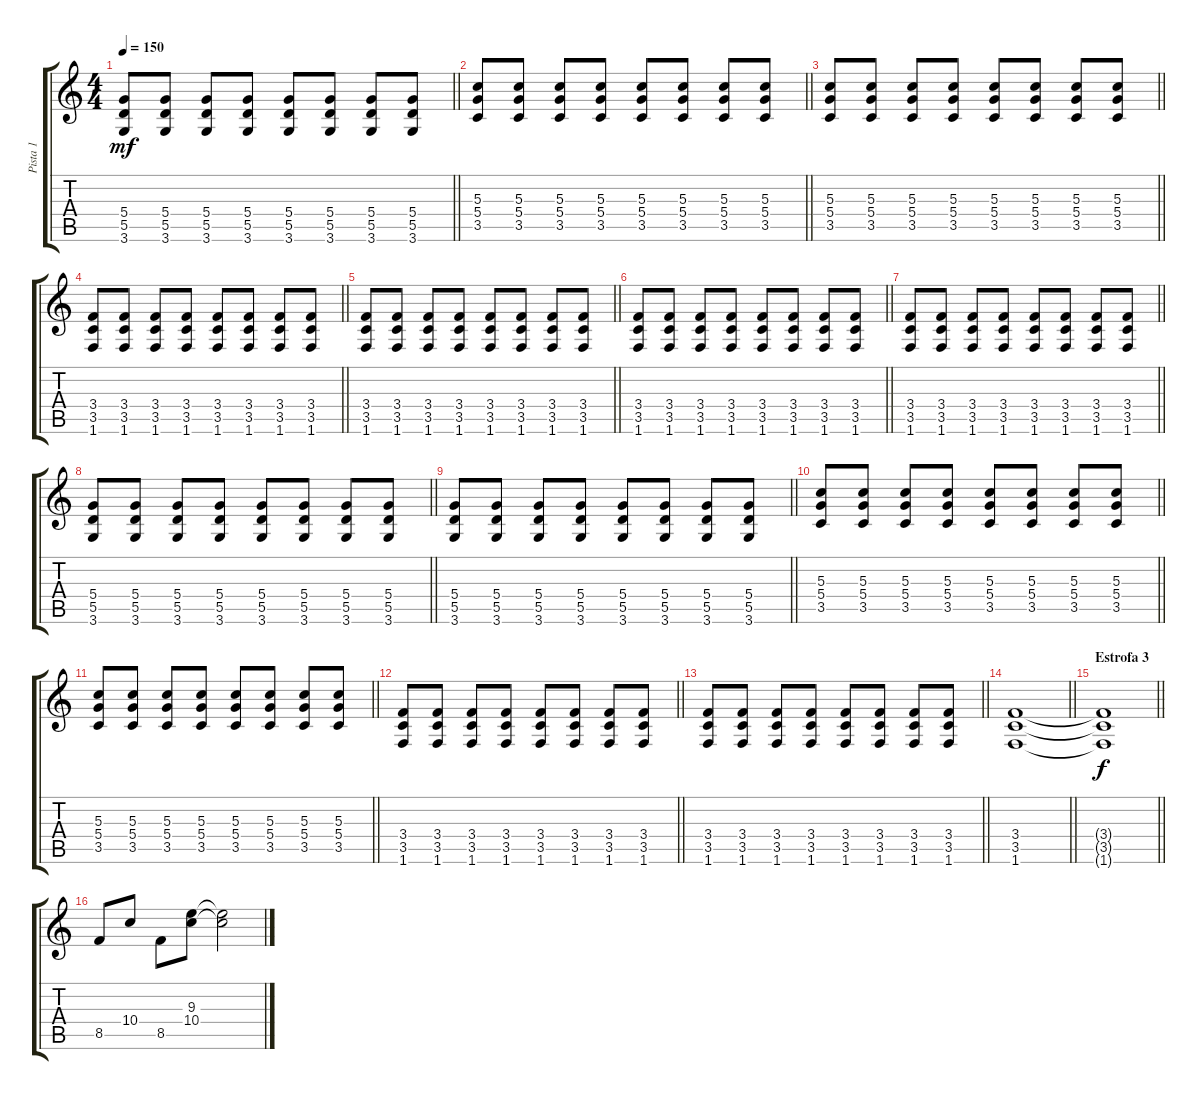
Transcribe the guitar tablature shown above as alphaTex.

\track ("Pista 1" "Pista 1") {instrument overdrivenguitar}
\staff {score tabs}
\tuning (E4 B3 G3 D3 A2 E2) {hide}
\ts (4 4)
\tempo 150
\clef g2
\barLineRight lightlight
\ks c
(5.4 5.5 3.6).8{dy mf} (5.4 5.5 3.6).8 (5.4 5.5 3.6).8 (5.4 5.5 3.6).8 (5.4 5.5 3.6).8 (5.4 5.5 3.6).8 (5.4 5.5 3.6).8 (5.4 5.5 3.6).8 |
\barLineRight lightlight
(5.3 5.4 3.5).8 (5.3 5.4 3.5).8 (5.3 5.4 3.5).8 (5.3 5.4 3.5).8 (5.3 5.4 3.5).8 (5.3 5.4 3.5).8 (5.3 5.4 3.5).8 (5.3 5.4 3.5).8 |
\barLineRight lightlight
(5.3 5.4 3.5).8 (5.3 5.4 3.5).8 (5.3 5.4 3.5).8 (5.3 5.4 3.5).8 (5.3 5.4 3.5).8 (5.3 5.4 3.5).8 (5.3 5.4 3.5).8 (5.3 5.4 3.5).8 |
\barLineRight lightlight
(3.4 3.5 1.6).8 (3.4 3.5 1.6).8 (3.4 3.5 1.6).8 (3.4 3.5 1.6).8 (3.4 3.5 1.6).8 (3.4 3.5 1.6).8 (3.4 3.5 1.6).8 (3.4 3.5 1.6).8 |
\barLineRight lightlight
(3.4 3.5 1.6).8 (3.4 3.5 1.6).8 (3.4 3.5 1.6).8 (3.4 3.5 1.6).8 (3.4 3.5 1.6).8 (3.4 3.5 1.6).8 (3.4 3.5 1.6).8 (3.4 3.5 1.6).8 |
\barLineRight lightlight
(3.4 3.5 1.6).8 (3.4 3.5 1.6).8 (3.4 3.5 1.6).8 (3.4 3.5 1.6).8 (3.4 3.5 1.6).8 (3.4 3.5 1.6).8 (3.4 3.5 1.6).8 (3.4 3.5 1.6).8 |
\barLineRight lightlight
(3.4 3.5 1.6).8 (3.4 3.5 1.6).8 (3.4 3.5 1.6).8 (3.4 3.5 1.6).8 (3.4 3.5 1.6).8 (3.4 3.5 1.6).8 (3.4 3.5 1.6).8 (3.4 3.5 1.6).8 |
\barLineRight lightlight
(5.4 5.5 3.6).8 (5.4 5.5 3.6).8 (5.4 5.5 3.6).8 (5.4 5.5 3.6).8 (5.4 5.5 3.6).8 (5.4 5.5 3.6).8 (5.4 5.5 3.6).8 (5.4 5.5 3.6).8 |
\barLineRight lightlight
(5.4 5.5 3.6).8 (5.4 5.5 3.6).8 (5.4 5.5 3.6).8 (5.4 5.5 3.6).8 (5.4 5.5 3.6).8 (5.4 5.5 3.6).8 (5.4 5.5 3.6).8 (5.4 5.5 3.6).8 |
\barLineRight lightlight
(5.3 5.4 3.5).8 (5.3 5.4 3.5).8 (5.3 5.4 3.5).8 (5.3 5.4 3.5).8 (5.3 5.4 3.5).8 (5.3 5.4 3.5).8 (5.3 5.4 3.5).8 (5.3 5.4 3.5).8 |
\barLineRight lightlight
(5.3 5.4 3.5).8 (5.3 5.4 3.5).8 (5.3 5.4 3.5).8 (5.3 5.4 3.5).8 (5.3 5.4 3.5).8 (5.3 5.4 3.5).8 (5.3 5.4 3.5).8 (5.3 5.4 3.5).8 |
\barLineRight lightlight
(3.4 3.5 1.6).8 (3.4 3.5 1.6).8 (3.4 3.5 1.6).8 (3.4 3.5 1.6).8 (3.4 3.5 1.6).8 (3.4 3.5 1.6).8 (3.4 3.5 1.6).8 (3.4 3.5 1.6).8 |
\barLineRight lightlight
(3.4 3.5 1.6).8 (3.4 3.5 1.6).8 (3.4 3.5 1.6).8 (3.4 3.5 1.6).8 (3.4 3.5 1.6).8 (3.4 3.5 1.6).8 (3.4 3.5 1.6).8 (3.4 3.5 1.6).8 |
\barLineRight lightlight
(3.4 3.5 1.6).1 |
\section ("" "Estrofa 3")
\barLineRight lightlight
(3.4{t} 3.5{t} 1.6{t}).1{dy f} |
8.5.8 10.4.8 8.5.8 (9.3 10.4).8 (9.3{t} 10.4{t}).2
